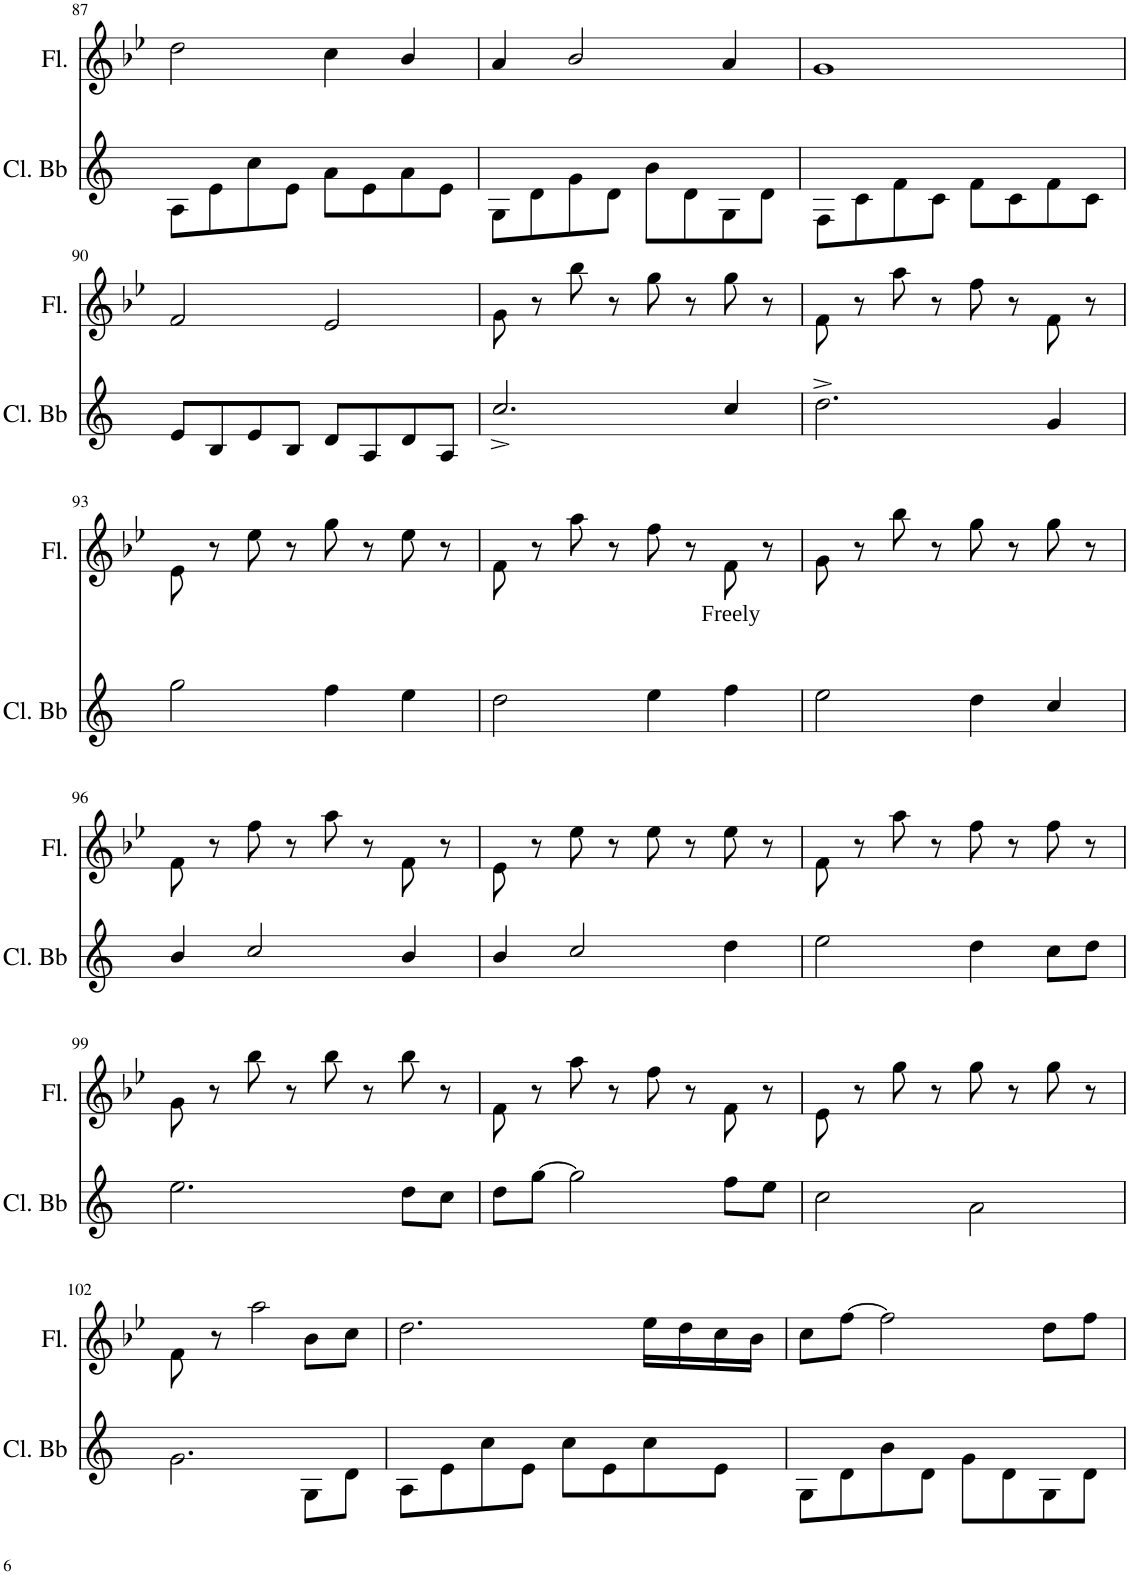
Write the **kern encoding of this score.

**kern	**kern	**text
*part2	*part1	*part1
*staff2	*staff1	*staff1
*I"Clarineta Bb	*I"Flauta	*
*I'Cl. Bb	*I'Fl.	*
!!LO:PB:g=z
*clefG2	*clefG2	*
*Trd1c2	*	*
*k[]	*k[b-e-]	*
*M4/4	*M4/4	*
=87	=87	=87
8A\L	2dd\	.
8e\	.	.
8cc\	.	.
8e\J	.	.
8a\L	4cc\	.
8e\	.	.
8a\	4b-/	.
8e\J	.	.
=88	=88	=88
8G\L	4a/	.
8d\	.	.
8g\	2b-/	.
8d\J	.	.
8b\L	.	.
8d\	.	.
8G\	4a/	.
8d\J	.	.
=89	=89	=89
8F\L	1g	.
8c\	.	.
8f\	.	.
8c\J	.	.
8f\L	.	.
8c\	.	.
8f\	.	.
8c\J	.	.
!!LO:LB:g=z
=90	=90	=90
8e/L	2f/	.
8B/	.	.
8e/	.	.
8B/J	.	.
8d/L	2e-/	.
8A/	.	.
8d/	.	.
8A/J	.	.
=91	=91	=91
2.cc^/	8g\	.
.	8r	.
.	8bb-\	.
.	8r	.
.	8gg\	.
.	8r	.
4cc/	8gg\	.
.	8r	.
=92	=92	=92
2.dd^\	8f\	.
.	8r	.
.	8aa\	.
.	8r	.
.	8ff\	.
.	8r	.
4g/	8f\	.
.	8r	.
!!LO:LB:g=z
=93	=93	=93
2gg\	8e-\	.
.	8r	.
.	8ee-\	.
.	8r	.
4ff\	8gg\	.
.	8r	.
4ee\	8ee-\	.
.	8r	.
=94	=94	=94
2dd\	8f\	.
.	8r	.
.	8aa\	.
.	8r	.
4ee\	8ff\	.
.	8r	.
!	!	!LO:LY:b
4ff\	8f\	Freely
.	8r	.
=95	=95	=95
2ee\	8g\	.
.	8r	.
.	8bb-\	.
.	8r	.
4dd\	8gg\	.
.	8r	.
4cc/	8gg\	.
.	8r	.
!!LO:LB:g=z
=96	=96	=96
4b/	8f\	.
.	8r	.
2cc/	8ff\	.
.	8r	.
.	8aa\	.
.	8r	.
4b/	8f\	.
.	8r	.
=97	=97	=97
4b/	8e-\	.
.	8r	.
2cc/	8ee-\	.
.	8r	.
.	8ee-\	.
.	8r	.
4dd\	8ee-\	.
.	8r	.
=98	=98	=98
2ee\	8f\	.
.	8r	.
.	8aa\	.
.	8r	.
4dd\	8ff\	.
.	8r	.
8cc\L	8ff\	.
8dd\J	8r	.
!!LO:LB:g=z
=99	=99	=99
2.ee\	8g\	.
.	8r	.
.	8bb-\	.
.	8r	.
.	8bb-\	.
.	8r	.
8dd\L	8bb-\	.
8cc\J	8r	.
=100	=100	=100
8dd\L	8f\	.
[8gg\J	8r	.
2gg\]	8aa\	.
.	8r	.
.	8ff\	.
.	8r	.
8ff\L	8f\	.
8ee\J	8r	.
=101	=101	=101
2cc\	8e-\	.
.	8r	.
.	8gg\	.
.	8r	.
2a\	8gg\	.
.	8r	.
.	8gg\	.
.	8r	.
!!LO:LB:g=z
=102	=102	=102
2.g\	8f\	.
.	8r	.
.	2aa\	.
8G\L	8b-\L	.
8d\J	8cc\J	.
=103	=103	=103
8A\L	2.dd\	.
8e\	.	.
8cc\	.	.
8e\J	.	.
8cc\L	.	.
8e\	.	.
8cc\	16ee-\LL	.
.	16dd\	.
8e\J	16cc\	.
.	16b-\JJ	.
=104	=104	=104
8G\L	8cc\L	.
8d\	[8ff\J	.
8b\	2ff\]	.
8d\J	.	.
8g\L	.	.
8d\	.	.
8G\	8dd\L	.
8d\J	8ff\J	.
=	=	=
*-	*-	*-
